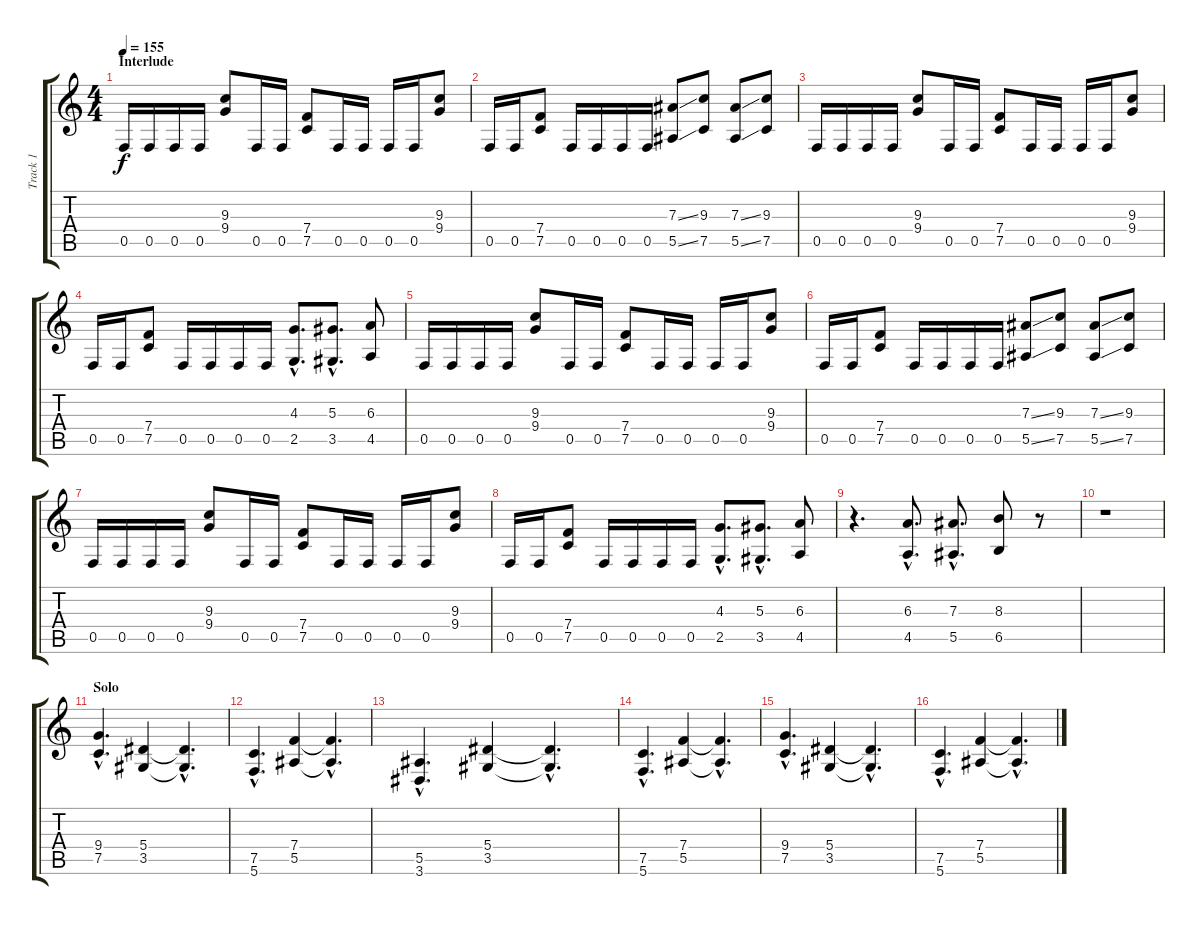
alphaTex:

\track ("Track 1" "Track 1") {instrument distortionguitar}
\staff {score tabs}
\tuning (C4 G3 Eb3 Bb2 F2 C2) {hide}
\ts (4 4)
\section ("" "Interlude")
\tempo 155
\clef g2
\ks c
0.5.16{dy f} 0.5.16 0.5.16 0.5.16 (9.3 9.4).8 0.5.16 0.5.16 (7.4 7.5).8 0.5.16 0.5.16 0.5.16 0.5.16 (9.3 9.4).8 |
0.5.16 0.5.16 (7.4 7.5).8 0.5.16 0.5.16 0.5.16 0.5.16 (7.3{ss} 5.5{ss}).8 (9.3 7.5).8 (7.3{ss} 5.5{ss}).8 (9.3 7.5).8 |
0.5.16 0.5.16 0.5.16 0.5.16 (9.3 9.4).8 0.5.16 0.5.16 (7.4 7.5).8 0.5.16 0.5.16 0.5.16 0.5.16 (9.3 9.4).8 |
0.5.16 0.5.16 (7.4 7.5).8 0.5.16 0.5.16 0.5.16 0.5.16 (4.3{hac} 2.5{hac}).8{d} (5.3{hac} 3.5{hac}).8{d} (6.3 4.5).8 |
0.5.16 0.5.16 0.5.16 0.5.16 (9.3 9.4).8 0.5.16 0.5.16 (7.4 7.5).8 0.5.16 0.5.16 0.5.16 0.5.16 (9.3 9.4).8 |
0.5.16 0.5.16 (7.4 7.5).8 0.5.16 0.5.16 0.5.16 0.5.16 (7.3{ss} 5.5{ss}).8 (9.3 7.5).8 (7.3{ss} 5.5{ss}).8 (9.3 7.5).8 |
0.5.16 0.5.16 0.5.16 0.5.16 (9.3 9.4).8 0.5.16 0.5.16 (7.4 7.5).8 0.5.16 0.5.16 0.5.16 0.5.16 (9.3 9.4).8 |
0.5.16 0.5.16 (7.4 7.5).8 0.5.16 0.5.16 0.5.16 0.5.16 (4.3{hac} 2.5{hac}).8{d} (5.3{hac} 3.5{hac}).8{d} (6.3 4.5).8 |
r.4{d} (6.3{hac} 4.5{hac}).8{d} (7.3{hac} 5.5{hac}).8{d} (8.3 6.5).8 r.8 |
r.1 |
\section ("" "Solo")
(9.4{hac} 7.5{hac}).4{d} (5.4 3.5).4 (5.4{hac t} 3.5{hac t}).4{d} |
(7.5{hac} 5.6{hac}).4{d} (7.4 5.5).4 (7.4{hac t} 5.5{hac t}).4{d} |
(5.5{hac} 3.6{hac}).4{d} (5.4 3.5).4 (5.4{hac t} 3.5{hac t}).4{d} |
(7.5{hac} 5.6{hac}).4{d} (7.4 5.5).4 (7.4{hac t} 5.5{hac t}).4{d} |
(9.4{hac} 7.5{hac}).4{d} (5.4 3.5).4 (5.4{hac t} 3.5{hac t}).4{d} |
(7.5{hac} 5.6{hac}).4{d} (7.4 5.5).4 (7.4{hac t} 5.5{hac t}).4{d}
